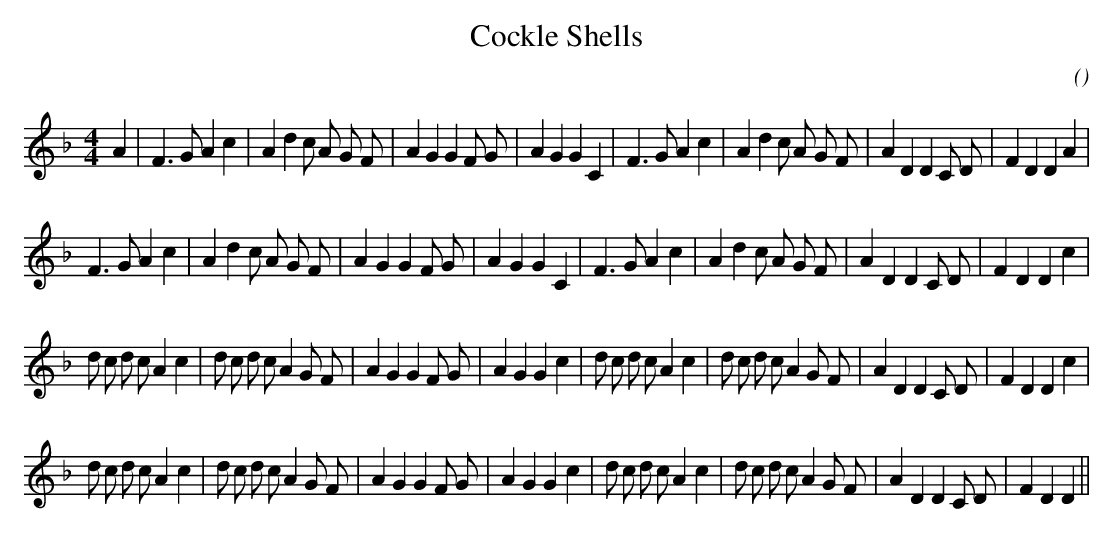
X:1
T:  Cockle Shells
C:
O:
M:4/4
K:F
K:F
M:4/4
L:1/16
A4 |F6 G2 A4 c4 |A4 d4 c2 A2 G2 F2 |A4 G4 G4 F2 G2 |A4 G4 G4 C4 |F6 G2 A4 c4 |A4 d4 c2 A2 G2 F2 |A4 D4 D4 C2 D2 |F4 D4 D4 A4 |
F6 G2 A4 c4 |A4 d4 c2 A2 G2 F2 |A4 G4 G4 F2 G2 |A4 G4 G4 C4 |F6 G2 A4 c4 |A4 d4 c2 A2 G2 F2 |A4 D4 D4 C2 D2 |F4 D4 D4 c4 |
d2 c2 d2 c2 A4 c4 |d2 c2 d2 c2 A4 G2 F2 |A4 G4 G4 F2 G2 |A4 G4 G4 c4 |d2 c2 d2 c2 A4 c4 |d2 c2 d2 c2 A4 G2 F2 |A4 D4 D4 C2 D2 |F4 D4 D4 c4 |
d2 c2 d2 c2 A4 c4 |d2 c2 d2 c2 A4 G2 F2 |A4 G4 G4 F2 G2 |A4 G4 G4 c4 |d2 c2 d2 c2 A4 c4 |d2 c2 d2 c2 A4 G2 F2 |A4 D4 D4 C2 D2 |F4 D4 D4 ||
